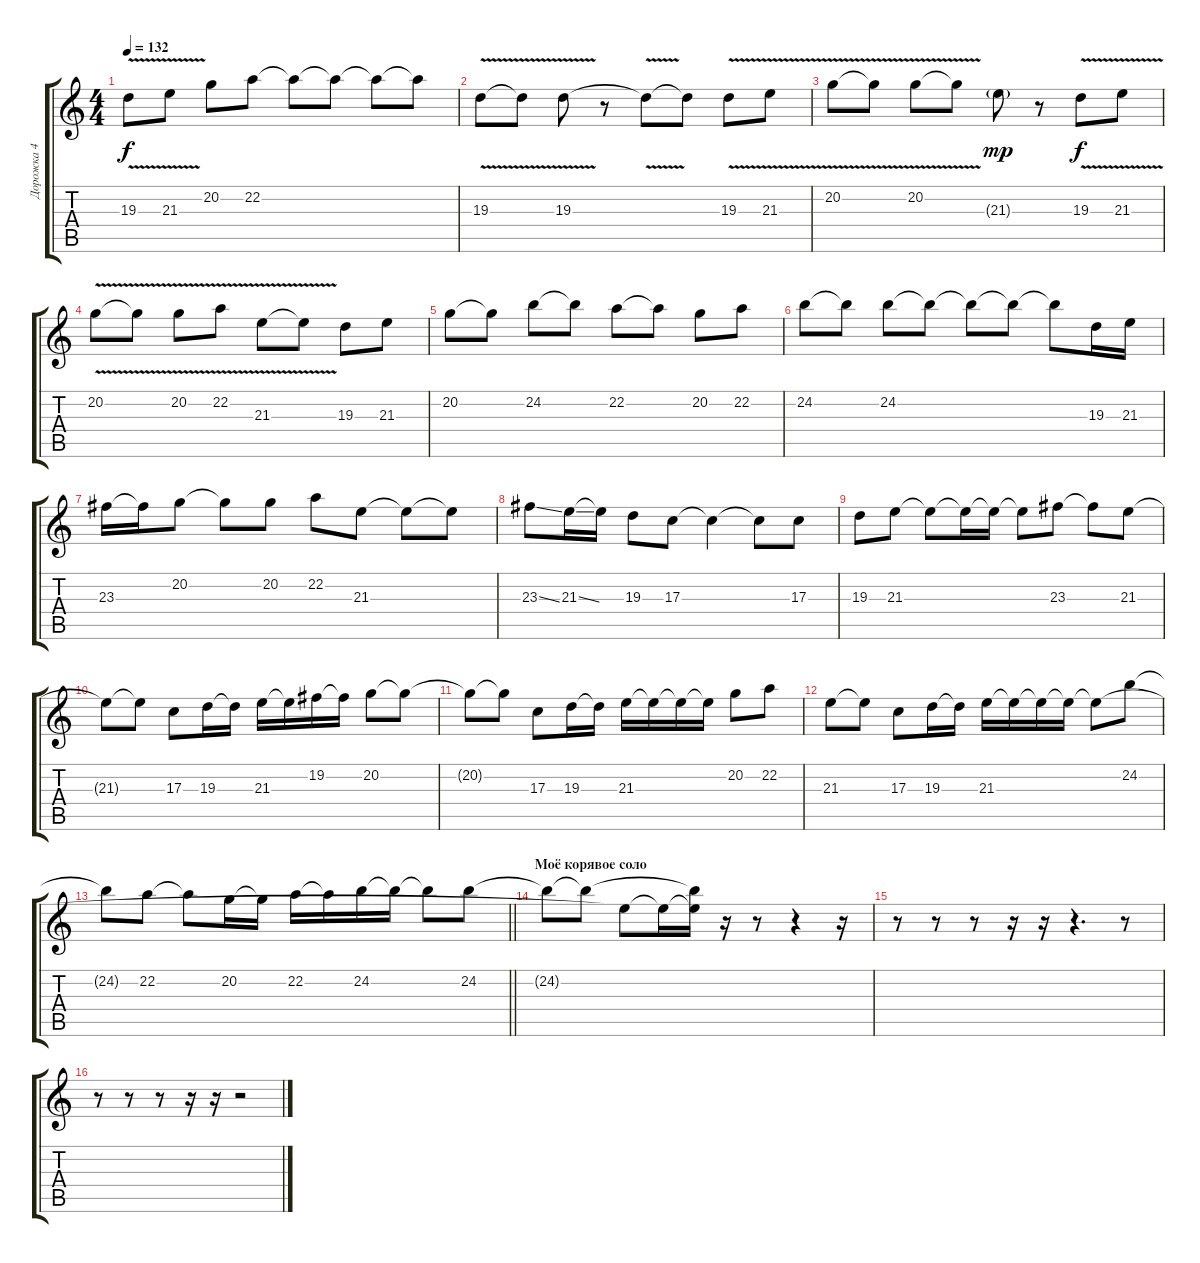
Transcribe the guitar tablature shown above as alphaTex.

\track ("Дорожка 4" "Дорожка 4") {instrument viola}
\staff {score tabs}
\tuning (E4 B3 G3 D3 A2 E2) {hide}
\ts (4 4)
\tempo 132
\clef g2
\ks c
19.3{v}.8{dy f} 21.3{v}.8 20.2.8 22.2.8 22.2{t}.8 22.2{t}.8 22.2{t}.8 22.2{t}.8 |
19.3{v}.8 19.3{t}.8 19.3{v}.8 r.8 19.3{t}.8 19.3{t}.8 19.3{v}.8 21.3{v}.8 |
20.2{v}.8 20.2{t}.8 20.2{v}.8 20.2{t}.8 21.3{g}.8{dy mp} r.8 19.3{v}.8{dy f} 21.3{v}.8 |
20.2{v}.8 20.2{t}.8 20.2{v}.8 22.2{v}.8 21.3{v}.8 21.3{t}.8 19.3.8 21.3.8 |
20.2.8 20.2{t}.8 24.2.8 24.2{t}.8 22.2.8 22.2{t}.8 20.2.8 22.2.8 |
24.2.8 24.2{t}.8 24.2.8 24.2{t}.8 24.2{t}.8 24.2{t}.8 24.2{t}.8 19.3.16 21.3.16 |
23.3.16 23.3{t}.16 20.2.8 20.2{t}.8 20.2.8 22.2.8 21.3.8 21.3{t}.8 21.3{t}.8 |
23.3{ss}.8 21.3{ss}.16 21.3{t}.16 19.3.8 17.3.8 17.3{t}.4 17.3{t}.8 17.3.8 |
19.3.8 21.3.8 21.3{t}.8 21.3{t}.16 21.3{t}.16 21.3{t}.8 23.3.8 23.3{t}.8 21.3.8 |
21.3{t}.8 21.3{t}.8 17.3.8 19.3.16 19.3{t}.16 21.3.16 21.3{t}.16 19.2.16 19.2{t}.16 20.2.8 20.2{t}.8 |
20.2{t}.8 20.2{t}.8 17.3.8 19.3.16 19.3{t}.16 21.3.16 21.3{t}.16 21.3{t}.16 21.3{t}.16 20.2.8 22.2.8 |
21.3.8 21.3{t}.8 17.3.8 19.3.16 19.3{t}.16 21.3.16 21.3{t}.16 21.3{t}.16 21.3{t}.16 21.3{t}.8 24.2.8 |
\barLineRight lightlight
24.2{t}.8 22.2.8 22.2{t}.8 20.2.16 20.2{t}.16 22.2.16 22.2{t}.16 24.2.16 24.2{t}.16 24.2{t}.8 24.2.8 |
\section ("" "Моё корявое соло")
24.2{t}.8 24.2{t}.8 21.3{t}.8 21.3{t}.16 (24.2{t} 21.3{t}).16 r.16 r.8 r.4 r.16 |
r.8 r.8 r.8 r.16 r.16 r.4{d} r.8 |
r.8 r.8 r.8 r.16 r.16 r.2
